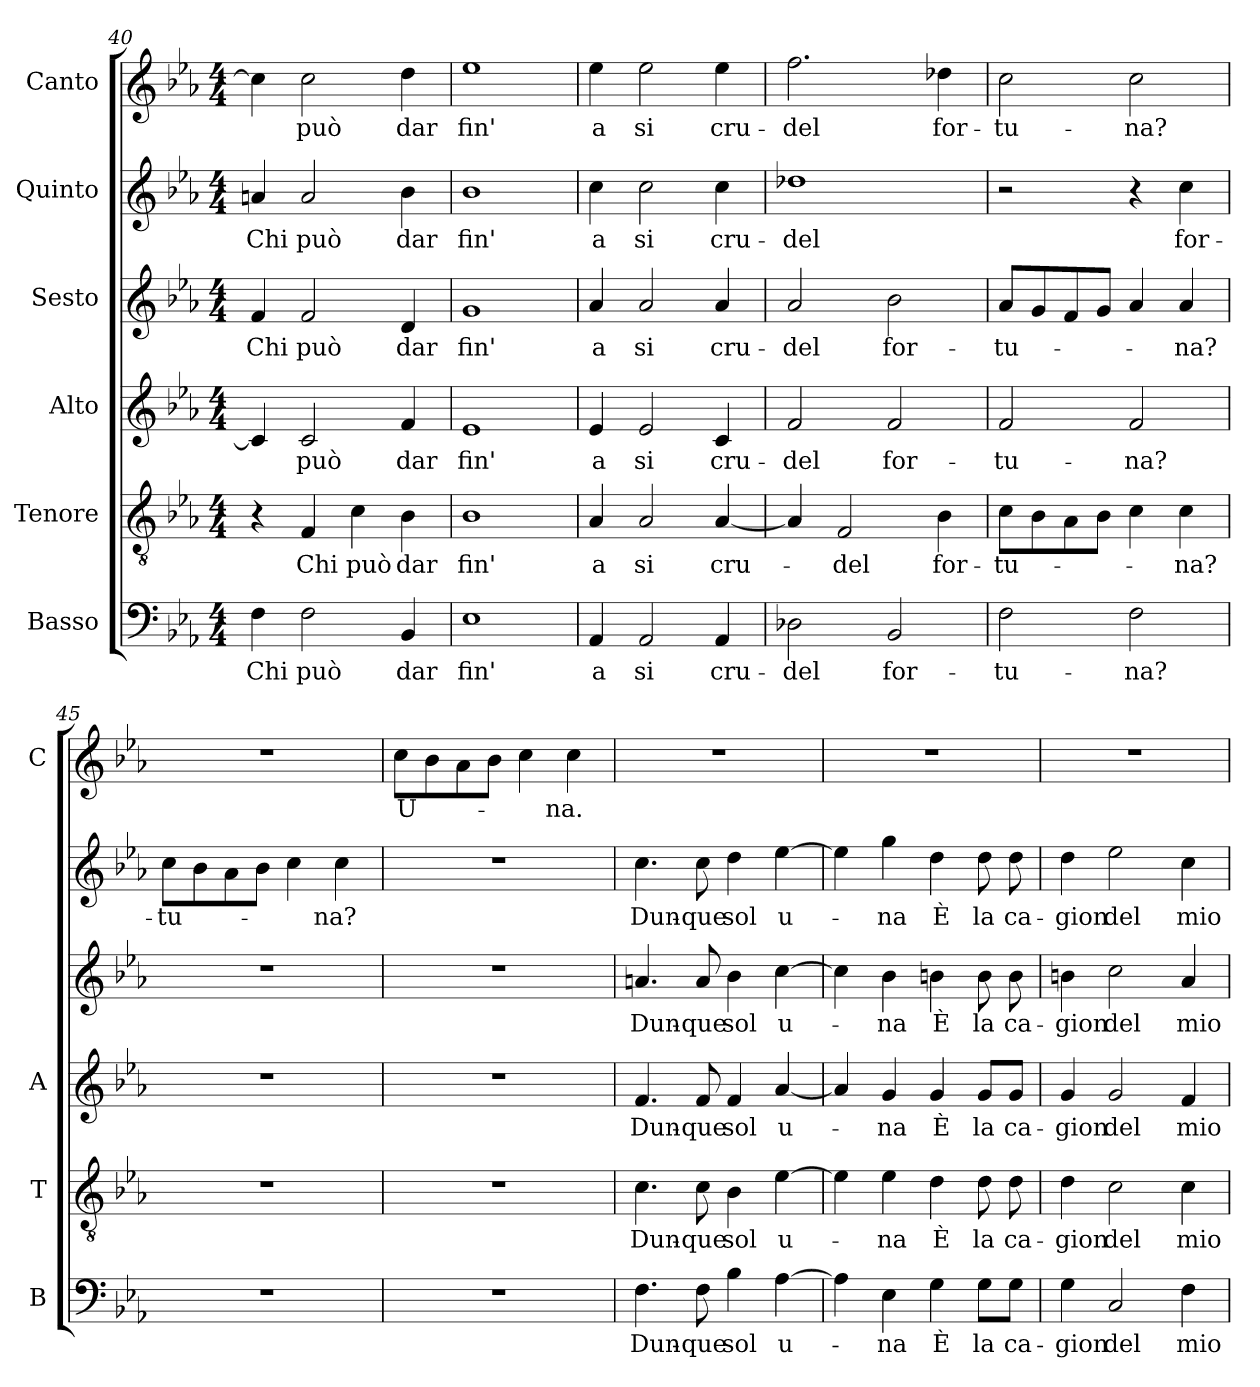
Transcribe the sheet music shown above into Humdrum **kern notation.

**kern	**text	**kern	**text	**kern	**text	**kern	**text	**kern	**text	**kern	**text
*part6	*part6	*part5	*part5	*part4	*part4	*part3	*part3	*part2	*part2	*part1	*part1
*staff6	*staff6	*staff5	*staff5	*staff4	*staff4	*staff3	*staff3	*staff2	*staff2	*staff1	*staff1
*I"Basso	*	*I"Tenore	*	*I"Alto	*	*I"Sesto	*	*I"Quinto	*	*I"Canto	*
*I'B	*	*I'T	*	*I'A	*	*	*	*	*	*I'C	*
*clefF4	*	*clefGv2	*	*clefG2	*	*clefG2	*	*clefG2	*	*clefG2	*
*k[b-e-a-]	*	*k[b-e-a-]	*	*k[b-e-a-]	*	*k[b-e-a-]	*	*k[b-e-a-]	*	*k[b-e-a-]	*
*E-:	*	*E-:	*	*E-:	*	*E-:	*	*E-:	*	*E-:	*
*M4/4	*	*M4/4	*	*M4/4	*	*M4/4	*	*M4/4	*	*M4/4	*
=40	=40	=40	=40	=40	=40	=40	=40	=40	=40	=40	=40
!	!LO:LY:b	!	!	!	!	!	!LO:LY:b	!	!LO:LY:b	!	!
4F\	Chi	4r	.	4c/]	.	4f/	Chi	4an/	Chi	4cc\]	.
!	!LO:LY:b	!	!LO:LY:b	!	!LO:LY:b	!	!LO:LY:b	!	!LO:LY:b	!	!LO:LY:b
2F\	può	4F/	Chi	2c/	può	2f/	può	2a/	può	2cc\	può
!	!	!	!LO:LY:b	!	!	!	!	!	!	!	!
.	.	4c\	può	.	.	.	.	.	.	.	.
!	!LO:LY:b	!	!LO:LY:b	!	!LO:LY:b	!	!LO:LY:b	!	!LO:LY:b	!	!LO:LY:b
4BB-/	dar	4B-\	dar	4f/	dar	4d/	dar	4b-\	dar	4dd\	dar
!!LO:LB:g=z
=41	=41	=41	=41	=41	=41	=41	=41	=41	=41	=41	=41
!	!LO:LY:b	!	!LO:LY:b	!	!LO:LY:b	!	!LO:LY:b	!	!LO:LY:b	!	!LO:LY:b
1E-	fin'	1B-	fin'	1e-	fin'	1g	fin'	1b-	fin'	1ee-	fin'
=42	=42	=42	=42	=42	=42	=42	=42	=42	=42	=42	=42
!	!LO:LY:b	!	!LO:LY:b	!	!LO:LY:b	!	!LO:LY:b	!	!LO:LY:b	!	!LO:LY:b
4AA-/	a	4A-/	a	4e-/	a	4a-/	a	4cc\	a	4ee-\	a
!	!LO:LY:b	!	!LO:LY:b	!	!LO:LY:b	!	!LO:LY:b	!	!LO:LY:b	!	!LO:LY:b
2AA-/	si	2A-/	si	2e-/	si	2a-/	si	2cc\	si	2ee-\	si
!	!LO:LY:b	!	!LO:LY:b	!	!LO:LY:b	!	!LO:LY:b	!	!LO:LY:b	!	!LO:LY:b
4AA-/	cru-	[4A-/	cru-	4c/	cru-	4a-/	cru-	4cc\	cru-	4ee-\	cru-
=43	=43	=43	=43	=43	=43	=43	=43	=43	=43	=43	=43
!	!LO:LY:b	!	!	!	!LO:LY:b	!	!LO:LY:b	!	!LO:LY:b	!	!LO:LY:b
2D-X\	-del	4A-/]	.	2f/	-del	2a-/	-del	1dd-X	-del	2.ff\	-del
!	!	!	!LO:LY:b	!	!	!	!	!	!	!	!
.	.	2F/	-del	.	.	.	.	.	.	.	.
!	!LO:LY:b	!	!	!	!LO:LY:b	!	!LO:LY:b	!	!	!	!
2BB-/	for-	.	.	2f/	for-	2b-\	for-	.	.	.	.
!	!	!	!LO:LY:b	!	!	!	!	!	!	!	!LO:LY:b
.	.	4B-\	for-	.	.	.	.	.	.	4dd-X\	for-
=44	=44	=44	=44	=44	=44	=44	=44	=44	=44	=44	=44
!	!LO:LY:b	!	!LO:LY:b	!	!LO:LY:b	!	!LO:LY:b	!	!	!	!LO:LY:b
2F\	-tu-	8c\L	-tu-	2f/	-tu-	8a-/L	-tu-	2r	.	2cc\	-tu-
.	.	8B-\	.	.	.	8g/	.	.	.	.	.
.	.	8A-\	.	.	.	8f/	.	.	.	.	.
.	.	8B-\J	.	.	.	8g/J	.	.	.	.	.
!	!LO:LY:b	!	!	!	!LO:LY:b	!	!	!	!	!	!LO:LY:b
2F\	-na?	4c\	.	2f/	-na?	4a-/	.	4r	.	2cc\	-na?
!	!	!	!LO:LY:b	!	!	!	!LO:LY:b	!	!LO:LY:b	!	!
.	.	4c\	-na?	.	.	4a-/	-na?	4cc\	for-	.	.
=45	=45	=45	=45	=45	=45	=45	=45	=45	=45	=45	=45
!	!	!	!	!	!	!	!	!	!LO:LY:b	!	!
1r	.	1r	.	1r	.	1r	.	8cc\L	-tu-	1r	.
.	.	.	.	.	.	.	.	8b-\	.	.	.
.	.	.	.	.	.	.	.	8a-\	.	.	.
.	.	.	.	.	.	.	.	8b-\J	.	.	.
.	.	.	.	.	.	.	.	4cc\	.	.	.
!	!	!	!	!	!	!	!	!	!LO:LY:b	!	!
.	.	.	.	.	.	.	.	4cc\	-na?	.	.
=46	=46	=46	=46	=46	=46	=46	=46	=46	=46	=46	=46
!	!	!	!	!	!	!	!	!	!	!	!LO:LY:b
1r	.	1r	.	1r	.	1r	.	1r	.	8cc\L	U-
.	.	.	.	.	.	.	.	.	.	8b-\	.
.	.	.	.	.	.	.	.	.	.	8a-\	.
.	.	.	.	.	.	.	.	.	.	8b-\J	.
.	.	.	.	.	.	.	.	.	.	4cc\	.
!	!	!	!	!	!	!	!	!	!	!	!LO:LY:b
.	.	.	.	.	.	.	.	.	.	4cc\	-na.
=47	=47	=47	=47	=47	=47	=47	=47	=47	=47	=47	=47
!	!LO:LY:b	!	!LO:LY:b	!	!LO:LY:b	!	!LO:LY:b	!	!LO:LY:b	!	!
4.F\	Dun-	4.c\	Dun-	4.f/	Dun-	4.an/	Dun-	4.cc\	Dun-	1r	.
!	!LO:LY:b	!	!LO:LY:b	!	!LO:LY:b	!	!LO:LY:b	!	!LO:LY:b	!	!
8F\	-que	8c\	-que	8f/	-que	8a/	-que	8cc\	-que	.	.
!	!LO:LY:b	!	!LO:LY:b	!	!LO:LY:b	!	!LO:LY:b	!	!LO:LY:b	!	!
4B-\	sol	4B-\	sol	4f/	sol	4b-\	sol	4dd\	sol	.	.
!	!LO:LY:b	!	!LO:LY:b	!	!LO:LY:b	!	!LO:LY:b	!	!LO:LY:b	!	!
[4A-\	u-	[4e-\	u-	[4a-/	u-	[4cc\	u-	[4ee-\	u-	.	.
=48	=48	=48	=48	=48	=48	=48	=48	=48	=48	=48	=48
4A-\]	.	4e-\]	.	4a-/]	.	4cc\]	.	4ee-\]	.	1r	.
!	!LO:LY:b	!	!LO:LY:b	!	!LO:LY:b	!	!LO:LY:b	!	!LO:LY:b	!	!
4E-\	-na	4e-\	-na	4g/	-na	4b-\	-na	4gg\	-na	.	.
!	!LO:LY:b	!	!LO:LY:b	!	!LO:LY:b	!	!LO:LY:b	!	!LO:LY:b	!	!
4G\	È	4d\	È	4g/	È	4bn\	È	4dd\	È	.	.
!	!LO:LY:b	!	!LO:LY:b	!	!LO:LY:b	!	!LO:LY:b	!	!LO:LY:b	!	!
8G\L	la	8d\	la	8g/L	la	8b\	la	8dd\	la	.	.
!	!LO:LY:b	!	!LO:LY:b	!	!LO:LY:b	!	!LO:LY:b	!	!LO:LY:b	!	!
8G\J	ca-	8d\	ca-	8g/J	ca-	8b\	ca-	8dd\	ca-	.	.
=49	=49	=49	=49	=49	=49	=49	=49	=49	=49	=49	=49
!	!LO:LY:b	!	!LO:LY:b	!	!LO:LY:b	!	!LO:LY:b	!	!LO:LY:b	!	!
4G\	-gion	4d\	-gion	4g/	-gion	4bn\	-gion	4dd\	-gion	1r	.
!	!LO:LY:b	!	!LO:LY:b	!	!LO:LY:b	!	!LO:LY:b	!	!LO:LY:b	!	!
2C/	del	2c\	del	2g/	del	2cc\	del	2ee-\	del	.	.
!	!LO:LY:b	!	!LO:LY:b	!	!LO:LY:b	!	!LO:LY:b	!	!LO:LY:b	!	!
4F\	mio	4c\	mio	4f/	mio	4a-/	mio	4cc\	mio	.	.
=	=	=	=	=	=	=	=	=	=	=	=
*-	*-	*-	*-	*-	*-	*-	*-	*-	*-	*-	*-
